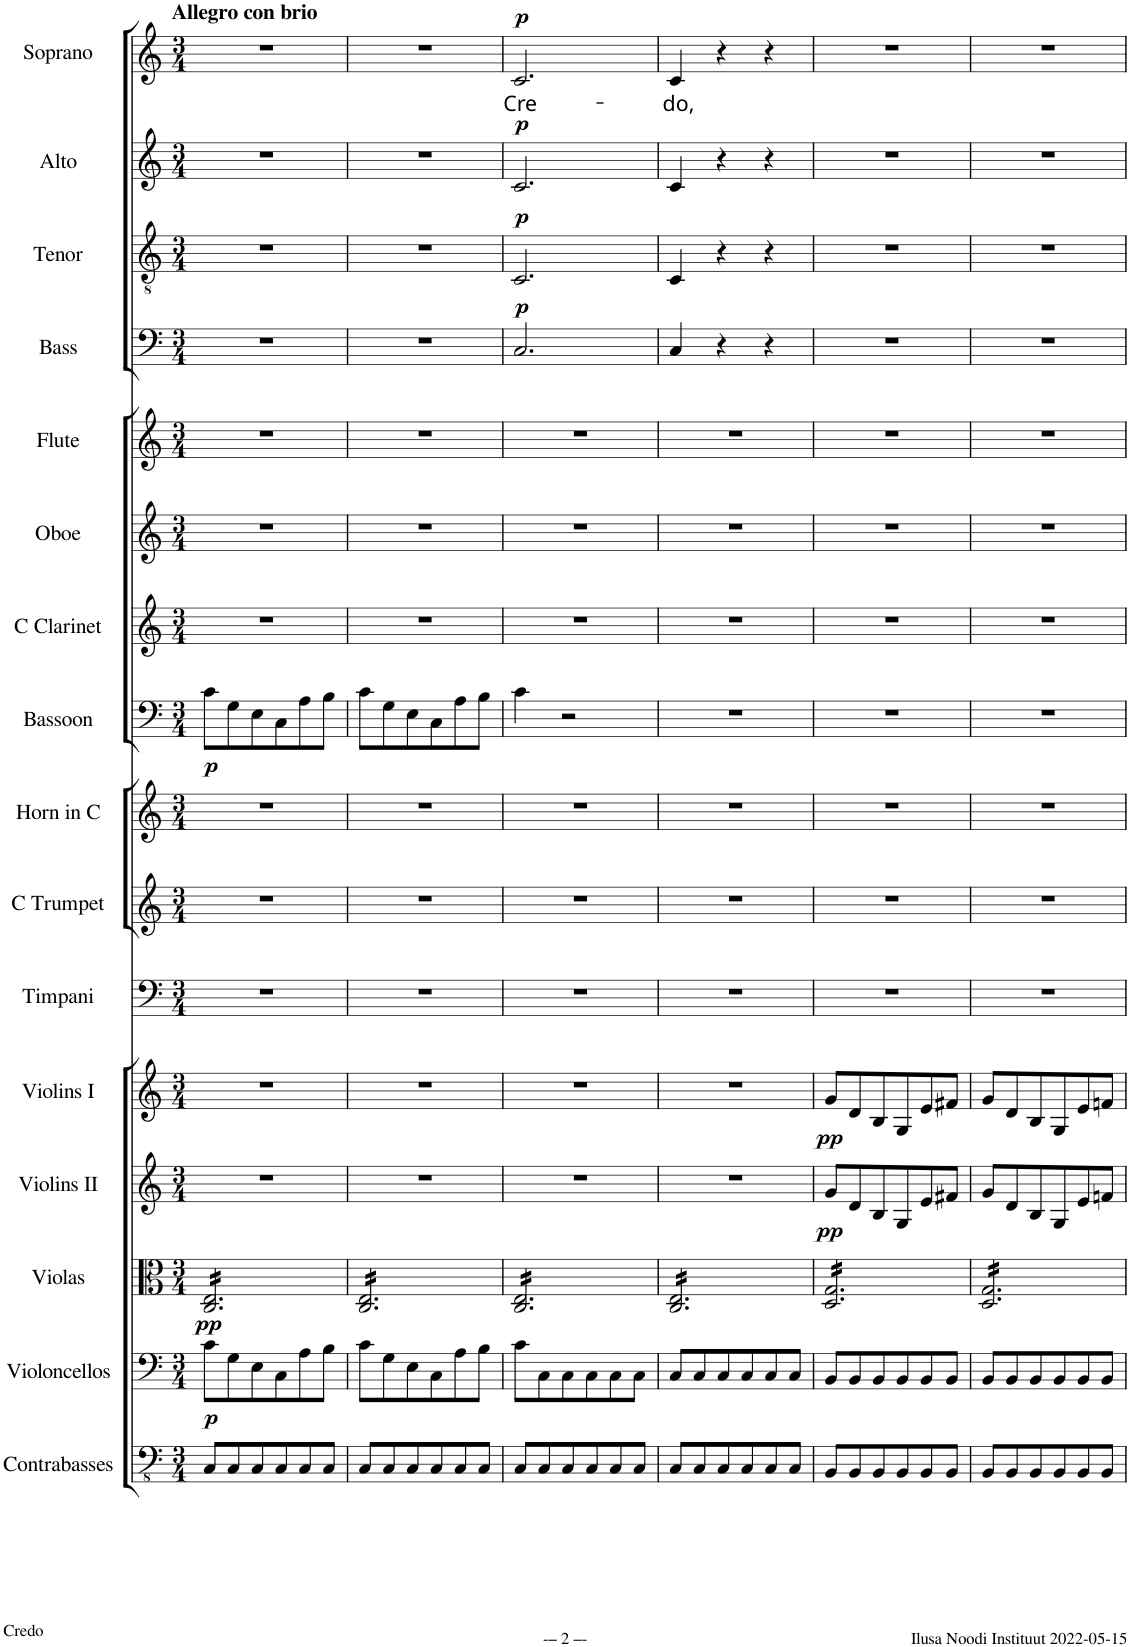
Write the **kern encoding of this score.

**kern	**kern	**dynam	**kern	**dynam	**kern	**dynam	**kern	**dynam	**kern	**kern	**kern	**kern	**dynam	**kern	**kern	**kern	**kern	**dynam	**kern	**dynam	**kern	**dynam	**kern	**text	**dynam
*part16	*part15	*part15	*part14	*part14	*part13	*part13	*part12	*part12	*part11	*part10	*part9	*part8	*part8	*part7	*part6	*part5	*part4	*part4	*part3	*part3	*part2	*part2	*part1	*part1	*part1
*staff16	*staff15	*staff15	*staff14	*staff14	*staff13	*staff13	*staff12	*staff12	*staff11	*staff10	*staff9	*staff8	*staff8	*staff7	*staff6	*staff5	*staff4	*staff4	*staff3	*staff3	*staff2	*staff2	*staff1	*staff1	*staff1
*I"Contrabasses	*I"Violoncellos	*	*I"Violas	*	*I"Violins II	*	*I"Violins I	*	*I"Timpani	*I"C Trumpet	*I"Horn in C	*I"Bassoon	*	*I"C Clarinet	*I"Oboe	*I"Flute	*I"Bass	*	*I"Tenor	*	*I"Alto	*	*I"Soprano	*	*
*I'Cbs.	*I'Vcs.	*	*I'Vlas.	*	*I'Vlns. II	*	*I'Vlns. I	*	*I'Timp.	*I'C Tpt.	*I'Hn. in C	*I'Bsn.	*	*I'C Cl.	*I'Ob.	*I'Fl.	*I'B.	*	*I'T.	*	*I'A.	*	*I'S.	*	*
*clefFv4	*clefF4	*	*clefC3	*	*clefG2	*	*clefG2	*	*clefF4	*clefG2	*clefG2	*clefF4	*	*clefG2	*clefG2	*clefG2	*clefF4	*	*clefGv2	*	*clefG2	*	*clefG2	*	*
*	*	*	*	*	*	*	*	*	*	*	*Trd4c7	*	*	*Trd1c2	*	*	*	*	*	*	*	*	*	*	*
*k[]	*k[]	*	*k[]	*	*k[]	*	*k[]	*	*k[]	*k[]	*k[]	*k[]	*	*k[]	*k[]	*k[]	*k[]	*	*k[]	*	*k[]	*	*k[]	*	*
*M3/4	*M3/4	*	*M3/4	*	*M3/4	*	*M3/4	*	*M3/4	*M3/4	*M3/4	*M3/4	*	*M3/4	*M3/4	*M3/4	*M3/4	*	*M3/4	*	*M3/4	*	*M3/4	*	*
=1	=1	=1	=1	=1	=1	=1	=1	=1	=1	=1	=1	=1	=1	=1	=1	=1	=1	=1	=1	=1	=1	=1	=1	=1	=1
!	!	!	!	!	!	!	!	!	!	!	!	!	!	!	!	!	!	!	!	!	!	!	!LO:TX:a:B:t=Allegro con brio	!	!
!	!	!LO:DY:b	!	!LO:DY:b	!	!	!	!	!	!	!	!	!LO:DY:b	!	!	!	!	!	!	!	!	!	!	!	!
*	*	*	*tremolo	*	*	*	*	*	*	*	*	*	*	*	*	*	*	*	*	*	*	*	*	*	*
8CC/L	8c\L	p	16C/ 16E/LL	pp	2.r	.	2.r	.	2.r	2.r	2.r	8c\L	p	2.r	2.r	2.r	2.r	.	2.r	.	2.r	.	2.r	.	.
.	.	.	16C/ 16E/	.	.	.	.	.	.	.	.	.	.	.	.	.	.	.	.	.	.	.	.	.	.
8CC/	8G\	.	16C/ 16E/	.	.	.	.	.	.	.	.	8G\	.	.	.	.	.	.	.	.	.	.	.	.	.
.	.	.	16C/ 16E/	.	.	.	.	.	.	.	.	.	.	.	.	.	.	.	.	.	.	.	.	.	.
8CC/	8E\	.	16C/ 16E/	.	.	.	.	.	.	.	.	8E\	.	.	.	.	.	.	.	.	.	.	.	.	.
.	.	.	16C/ 16E/	.	.	.	.	.	.	.	.	.	.	.	.	.	.	.	.	.	.	.	.	.	.
8CC/	8C\	.	16C/ 16E/	.	.	.	.	.	.	.	.	8C\	.	.	.	.	.	.	.	.	.	.	.	.	.
.	.	.	16C/ 16E/	.	.	.	.	.	.	.	.	.	.	.	.	.	.	.	.	.	.	.	.	.	.
8CC/	8A\	.	16C/ 16E/	.	.	.	.	.	.	.	.	8A\	.	.	.	.	.	.	.	.	.	.	.	.	.
.	.	.	16C/ 16E/	.	.	.	.	.	.	.	.	.	.	.	.	.	.	.	.	.	.	.	.	.	.
8CC/J	8B\J	.	16C/ 16E/	.	.	.	.	.	.	.	.	8B\J	.	.	.	.	.	.	.	.	.	.	.	.	.
.	.	.	16C/ 16E/JJ	.	.	.	.	.	.	.	.	.	.	.	.	.	.	.	.	.	.	.	.	.	.
=2	=2	=2	=2	=2	=2	=2	=2	=2	=2	=2	=2	=2	=2	=2	=2	=2	=2	=2	=2	=2	=2	=2	=2	=2	=2
8CC/L	8c\L	.	16C/ 16E/LL	.	2.r	.	2.r	.	2.r	2.r	2.r	8c\L	.	2.r	2.r	2.r	2.r	.	2.r	.	2.r	.	2.r	.	.
.	.	.	16C/ 16E/	.	.	.	.	.	.	.	.	.	.	.	.	.	.	.	.	.	.	.	.	.	.
8CC/	8G\	.	16C/ 16E/	.	.	.	.	.	.	.	.	8G\	.	.	.	.	.	.	.	.	.	.	.	.	.
.	.	.	16C/ 16E/	.	.	.	.	.	.	.	.	.	.	.	.	.	.	.	.	.	.	.	.	.	.
8CC/	8E\	.	16C/ 16E/	.	.	.	.	.	.	.	.	8E\	.	.	.	.	.	.	.	.	.	.	.	.	.
.	.	.	16C/ 16E/	.	.	.	.	.	.	.	.	.	.	.	.	.	.	.	.	.	.	.	.	.	.
8CC/	8C\	.	16C/ 16E/	.	.	.	.	.	.	.	.	8C\	.	.	.	.	.	.	.	.	.	.	.	.	.
.	.	.	16C/ 16E/	.	.	.	.	.	.	.	.	.	.	.	.	.	.	.	.	.	.	.	.	.	.
8CC/	8A\	.	16C/ 16E/	.	.	.	.	.	.	.	.	8A\	.	.	.	.	.	.	.	.	.	.	.	.	.
.	.	.	16C/ 16E/	.	.	.	.	.	.	.	.	.	.	.	.	.	.	.	.	.	.	.	.	.	.
8CC/J	8B\J	.	16C/ 16E/	.	.	.	.	.	.	.	.	8B\J	.	.	.	.	.	.	.	.	.	.	.	.	.
.	.	.	16C/ 16E/JJ	.	.	.	.	.	.	.	.	.	.	.	.	.	.	.	.	.	.	.	.	.	.
=3	=3	=3	=3	=3	=3	=3	=3	=3	=3	=3	=3	=3	=3	=3	=3	=3	=3	=3	=3	=3	=3	=3	=3	=3	=3
!	!	!	!	!	!	!	!	!	!	!	!	!	!	!	!	!	!	!LO:DY:a	!	!LO:DY:a	!	!LO:DY:a	!	!LO:LY:b	!LO:DY:a
8CC/L	8c\L	.	16C/ 16E/LL	.	2.r	.	2.r	.	2.r	2.r	2.r	4c\	.	2.r	2.r	2.r	2.C/	p	2.C/	p	2.c/	p	2.c/	Cre-	p
.	.	.	16C/ 16E/	.	.	.	.	.	.	.	.	.	.	.	.	.	.	.	.	.	.	.	.	.	.
8CC/	8C\	.	16C/ 16E/	.	.	.	.	.	.	.	.	.	.	.	.	.	.	.	.	.	.	.	.	.	.
.	.	.	16C/ 16E/	.	.	.	.	.	.	.	.	.	.	.	.	.	.	.	.	.	.	.	.	.	.
8CC/	8C\	.	16C/ 16E/	.	.	.	.	.	.	.	.	2r	.	.	.	.	.	.	.	.	.	.	.	.	.
.	.	.	16C/ 16E/	.	.	.	.	.	.	.	.	.	.	.	.	.	.	.	.	.	.	.	.	.	.
8CC/	8C\	.	16C/ 16E/	.	.	.	.	.	.	.	.	.	.	.	.	.	.	.	.	.	.	.	.	.	.
.	.	.	16C/ 16E/	.	.	.	.	.	.	.	.	.	.	.	.	.	.	.	.	.	.	.	.	.	.
8CC/	8C\	.	16C/ 16E/	.	.	.	.	.	.	.	.	.	.	.	.	.	.	.	.	.	.	.	.	.	.
.	.	.	16C/ 16E/	.	.	.	.	.	.	.	.	.	.	.	.	.	.	.	.	.	.	.	.	.	.
8CC/J	8C\J	.	16C/ 16E/	.	.	.	.	.	.	.	.	.	.	.	.	.	.	.	.	.	.	.	.	.	.
.	.	.	16C/ 16E/JJ	.	.	.	.	.	.	.	.	.	.	.	.	.	.	.	.	.	.	.	.	.	.
=4	=4	=4	=4	=4	=4	=4	=4	=4	=4	=4	=4	=4	=4	=4	=4	=4	=4	=4	=4	=4	=4	=4	=4	=4	=4
!	!	!	!	!	!	!	!	!	!	!	!	!	!	!	!	!	!	!	!	!	!	!	!	!LO:LY:b	!
8CC/L	8C/L	.	16C/ 16E/LL	.	2.r	.	2.r	.	2.r	2.r	2.r	2.r	.	2.r	2.r	2.r	4C/	.	4C/	.	4c/	.	4c/	-do,	.
.	.	.	16C/ 16E/	.	.	.	.	.	.	.	.	.	.	.	.	.	.	.	.	.	.	.	.	.	.
8CC/	8C/	.	16C/ 16E/	.	.	.	.	.	.	.	.	.	.	.	.	.	.	.	.	.	.	.	.	.	.
.	.	.	16C/ 16E/	.	.	.	.	.	.	.	.	.	.	.	.	.	.	.	.	.	.	.	.	.	.
8CC/	8C/	.	16C/ 16E/	.	.	.	.	.	.	.	.	.	.	.	.	.	4r	.	4r	.	4r	.	4r	.	.
.	.	.	16C/ 16E/	.	.	.	.	.	.	.	.	.	.	.	.	.	.	.	.	.	.	.	.	.	.
8CC/	8C/	.	16C/ 16E/	.	.	.	.	.	.	.	.	.	.	.	.	.	.	.	.	.	.	.	.	.	.
.	.	.	16C/ 16E/	.	.	.	.	.	.	.	.	.	.	.	.	.	.	.	.	.	.	.	.	.	.
8CC/	8C/	.	16C/ 16E/	.	.	.	.	.	.	.	.	.	.	.	.	.	4r	.	4r	.	4r	.	4r	.	.
.	.	.	16C/ 16E/	.	.	.	.	.	.	.	.	.	.	.	.	.	.	.	.	.	.	.	.	.	.
8CC/J	8C/J	.	16C/ 16E/	.	.	.	.	.	.	.	.	.	.	.	.	.	.	.	.	.	.	.	.	.	.
.	.	.	16C/ 16E/JJ	.	.	.	.	.	.	.	.	.	.	.	.	.	.	.	.	.	.	.	.	.	.
=5	=5	=5	=5	=5	=5	=5	=5	=5	=5	=5	=5	=5	=5	=5	=5	=5	=5	=5	=5	=5	=5	=5	=5	=5	=5
!	!	!	!	!	!	!LO:DY:b	!	!LO:DY:b	!	!	!	!	!	!	!	!	!	!	!	!	!	!	!	!	!
8BBB/L	8BB/L	.	16D/ 16G/LL	.	8g/L	pp	8g/L	pp	2.r	2.r	2.r	2.r	.	2.r	2.r	2.r	2.r	.	2.r	.	2.r	.	2.r	.	.
.	.	.	16D/ 16G/	.	.	.	.	.	.	.	.	.	.	.	.	.	.	.	.	.	.	.	.	.	.
8BBB/	8BB/	.	16D/ 16G/	.	8d/	.	8d/	.	.	.	.	.	.	.	.	.	.	.	.	.	.	.	.	.	.
.	.	.	16D/ 16G/	.	.	.	.	.	.	.	.	.	.	.	.	.	.	.	.	.	.	.	.	.	.
8BBB/	8BB/	.	16D/ 16G/	.	8B/	.	8B/	.	.	.	.	.	.	.	.	.	.	.	.	.	.	.	.	.	.
.	.	.	16D/ 16G/	.	.	.	.	.	.	.	.	.	.	.	.	.	.	.	.	.	.	.	.	.	.
8BBB/	8BB/	.	16D/ 16G/	.	8G/	.	8G/	.	.	.	.	.	.	.	.	.	.	.	.	.	.	.	.	.	.
.	.	.	16D/ 16G/	.	.	.	.	.	.	.	.	.	.	.	.	.	.	.	.	.	.	.	.	.	.
8BBB/	8BB/	.	16D/ 16G/	.	8e/	.	8e/	.	.	.	.	.	.	.	.	.	.	.	.	.	.	.	.	.	.
.	.	.	16D/ 16G/	.	.	.	.	.	.	.	.	.	.	.	.	.	.	.	.	.	.	.	.	.	.
8BBB/J	8BB/J	.	16D/ 16G/	.	8f#X/J	.	8f#X/J	.	.	.	.	.	.	.	.	.	.	.	.	.	.	.	.	.	.
.	.	.	16D/ 16G/JJ	.	.	.	.	.	.	.	.	.	.	.	.	.	.	.	.	.	.	.	.	.	.
=6	=6	=6	=6	=6	=6	=6	=6	=6	=6	=6	=6	=6	=6	=6	=6	=6	=6	=6	=6	=6	=6	=6	=6	=6	=6
8BBB/L	8BB/L	.	16D/ 16G/LL	.	8g/L	.	8g/L	.	2.r	2.r	2.r	2.r	.	2.r	2.r	2.r	2.r	.	2.r	.	2.r	.	2.r	.	.
.	.	.	16D/ 16G/	.	.	.	.	.	.	.	.	.	.	.	.	.	.	.	.	.	.	.	.	.	.
8BBB/	8BB/	.	16D/ 16G/	.	8d/	.	8d/	.	.	.	.	.	.	.	.	.	.	.	.	.	.	.	.	.	.
.	.	.	16D/ 16G/	.	.	.	.	.	.	.	.	.	.	.	.	.	.	.	.	.	.	.	.	.	.
8BBB/	8BB/	.	16D/ 16G/	.	8B/	.	8B/	.	.	.	.	.	.	.	.	.	.	.	.	.	.	.	.	.	.
.	.	.	16D/ 16G/	.	.	.	.	.	.	.	.	.	.	.	.	.	.	.	.	.	.	.	.	.	.
8BBB/	8BB/	.	16D/ 16G/	.	8G/	.	8G/	.	.	.	.	.	.	.	.	.	.	.	.	.	.	.	.	.	.
.	.	.	16D/ 16G/	.	.	.	.	.	.	.	.	.	.	.	.	.	.	.	.	.	.	.	.	.	.
8BBB/	8BB/	.	16D/ 16G/	.	8e/	.	8e/	.	.	.	.	.	.	.	.	.	.	.	.	.	.	.	.	.	.
.	.	.	16D/ 16G/	.	.	.	.	.	.	.	.	.	.	.	.	.	.	.	.	.	.	.	.	.	.
8BBB/J	8BB/J	.	16D/ 16G/	.	8fn/J	.	8fn/J	.	.	.	.	.	.	.	.	.	.	.	.	.	.	.	.	.	.
.	.	.	16D/ 16G/JJ	.	.	.	.	.	.	.	.	.	.	.	.	.	.	.	.	.	.	.	.	.	.
*	*	*	*Xtremolo	*	*	*	*	*	*	*	*	*	*	*	*	*	*	*	*	*	*	*	*	*	*
=	=	=	=	=	=	=	=	=	=	=	=	=	=	=	=	=	=	=	=	=	=	=	=	=	=
*-	*-	*-	*-	*-	*-	*-	*-	*-	*-	*-	*-	*-	*-	*-	*-	*-	*-	*-	*-	*-	*-	*-	*-	*-	*-
